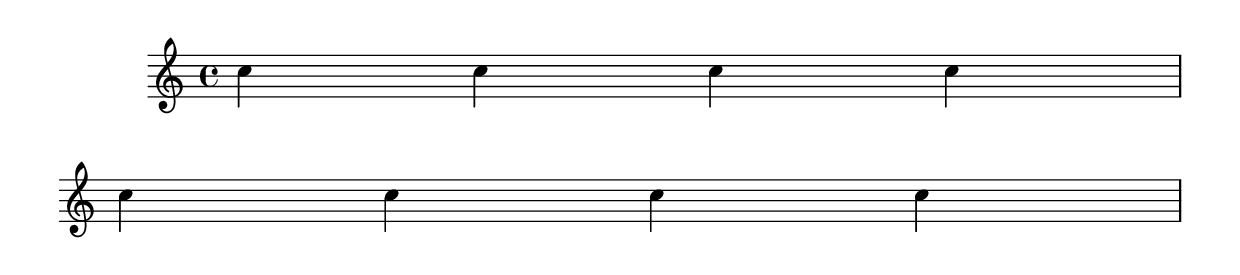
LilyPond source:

%% DO NOT EDIT this file manually; it is automatically
%% generated from LSR http://lsr.di.unimi.it
%% Make any changes in LSR itself, or in Documentation/snippets/new/ ,
%% and then run scripts/auxiliar/makelsr.py
%%
%% This file is in the public domain.
\version "2.18.0"

\header {
  lsrtags = "contexts-and-engravers, rhythms"

  texidoc = "
Bar numbers can be removed entirely by removing the
@code{Bar_number_engraver} from the @code{Score} context.

"
  doctitle = "Removing bar numbers from a score"
} % begin verbatim

\layout {
  \context {
    \Score
    \omit BarNumber
    % or:
    %\remove "Bar_number_engraver"
  }
}

\relative c'' {
  c4 c c c \break
  c4 c c c
}
